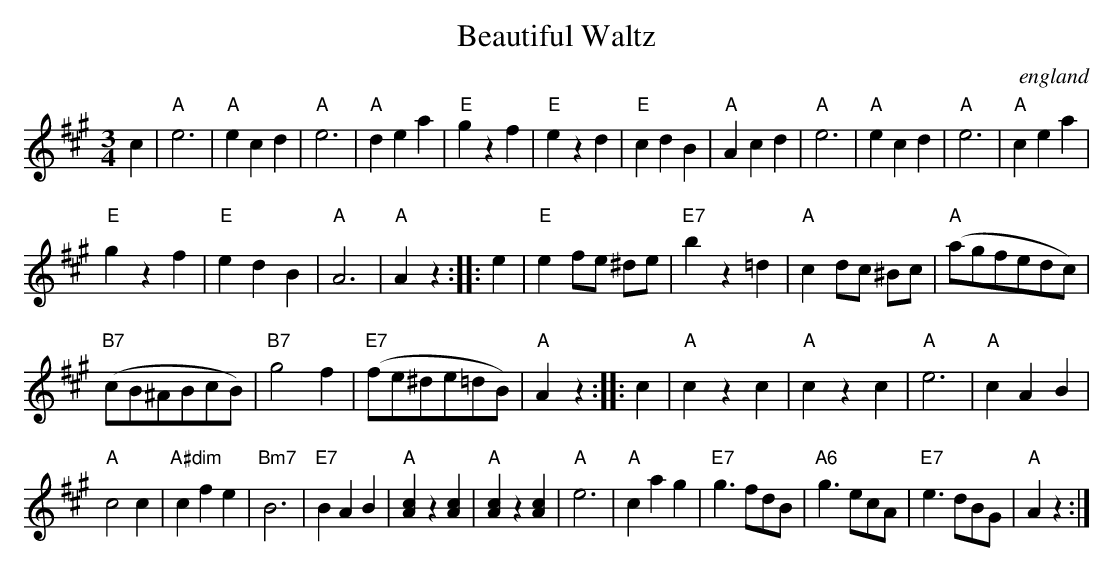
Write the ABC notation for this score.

X:1
T:Beautiful Waltz
O:england
M:3/4
L:1/4
K:A
c|\
"A"e3|"A"ecd|"A"e3|"A"dea|\
"E"gzf|"E"ezd|"E"cdB|"A"Acd|\
"A"e3|"A"ecd|"A"e3|"A"cea|
"E"gzf|"E"edB|"A"A3|"A"Az:|\
|:e\
|"E"ef/e/ ^d/e/|"E7"bz=d|\
"A"cd/c/ ^B/c/|"A"(a/g/f/e/d/c/)|
"B7"(c/B/^A/B/c/B/)|"B7"g2f|\
"E7"(f/e/^d/e/=d/B/)|"A"Az:|\
|:c|\
"A"czc|"A"czc|"A"e3|"A"cAB|
"A"c2c|"A#dim"cfe|"Bm7"B3|"E7"BAB|\
"A"[Ac] z [Ac]|"A"[Ac] z [Ac]|"A"e3|"A"cag|\
"E7"g3/ f/d/B/|"A6"g3/ e/c/A/|"E7"e3/ d/B/G/|"A"Az:|
